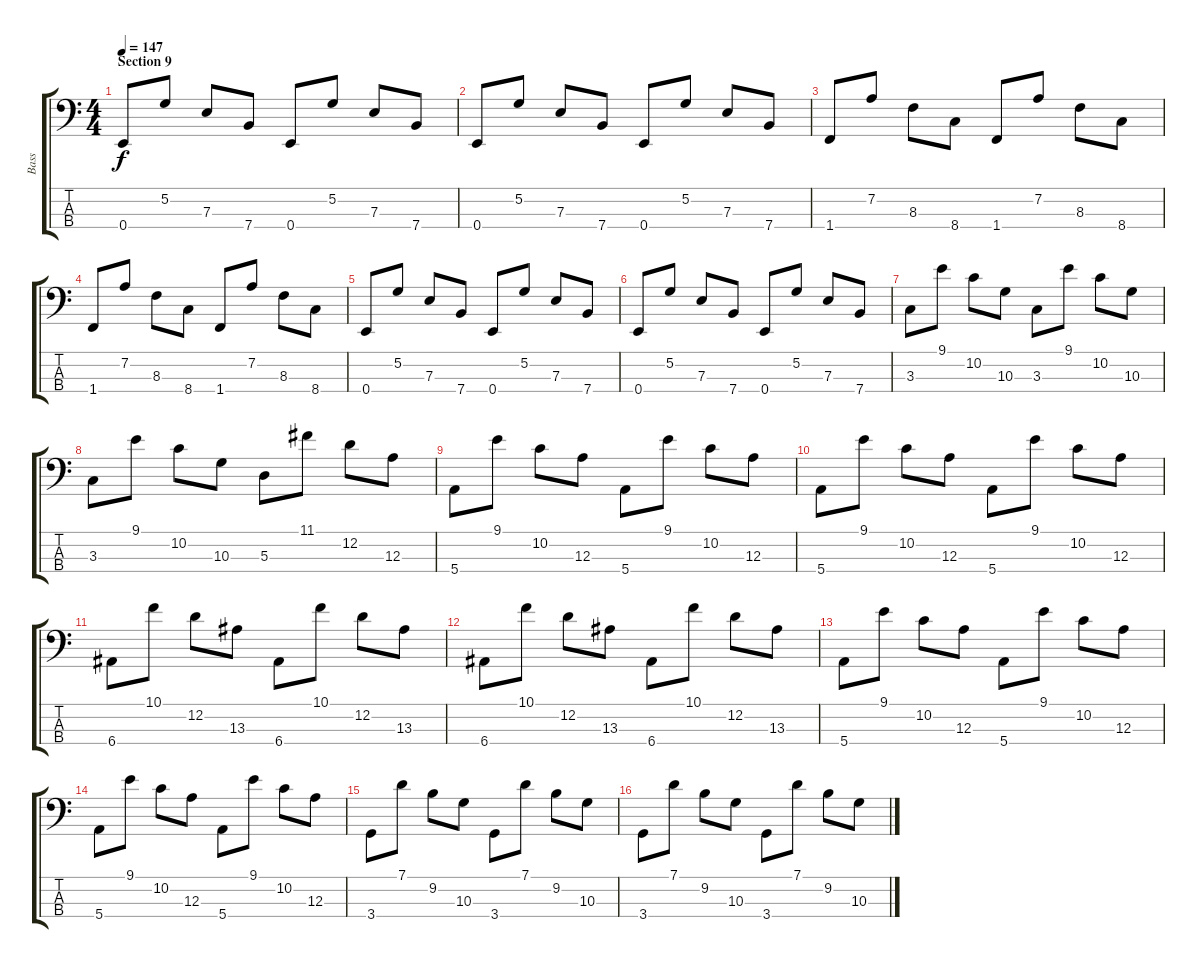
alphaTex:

\track ("Bass" "Bass") {instrument synthbass2}
\staff {score tabs}
\tuning (G2 D2 A1 E1) {hide}
\ts (4 4)
\section ("" "Section 9")
\tempo 147
\clef f4
\ks c
0.4.8{dy f} 5.2.8 7.3.8 7.4.8 0.4.8 5.2.8 7.3.8 7.4.8 |
0.4.8 5.2.8 7.3.8 7.4.8 0.4.8 5.2.8 7.3.8 7.4.8 |
1.4.8 7.2.8 8.3.8 8.4.8 1.4.8 7.2.8 8.3.8 8.4.8 |
1.4.8 7.2.8 8.3.8 8.4.8 1.4.8 7.2.8 8.3.8 8.4.8 |
0.4.8 5.2.8 7.3.8 7.4.8 0.4.8 5.2.8 7.3.8 7.4.8 |
0.4.8 5.2.8 7.3.8 7.4.8 0.4.8 5.2.8 7.3.8 7.4.8 |
3.3.8 9.1.8 10.2.8 10.3.8 3.3.8 9.1.8 10.2.8 10.3.8 |
3.3.8 9.1.8 10.2.8 10.3.8 5.3.8 11.1.8 12.2.8 12.3.8 |
5.4.8 9.1.8 10.2.8 12.3.8 5.4.8 9.1.8 10.2.8 12.3.8 |
5.4.8 9.1.8 10.2.8 12.3.8 5.4.8 9.1.8 10.2.8 12.3.8 |
6.4.8 10.1.8 12.2.8 13.3.8 6.4.8 10.1.8 12.2.8 13.3.8 |
6.4.8 10.1.8 12.2.8 13.3.8 6.4.8 10.1.8 12.2.8 13.3.8 |
5.4.8 9.1.8 10.2.8 12.3.8 5.4.8 9.1.8 10.2.8 12.3.8 |
5.4.8 9.1.8 10.2.8 12.3.8 5.4.8 9.1.8 10.2.8 12.3.8 |
3.4.8 7.1.8 9.2.8 10.3.8 3.4.8 7.1.8 9.2.8 10.3.8 |
3.4.8 7.1.8 9.2.8 10.3.8 3.4.8 7.1.8 9.2.8 10.3.8
